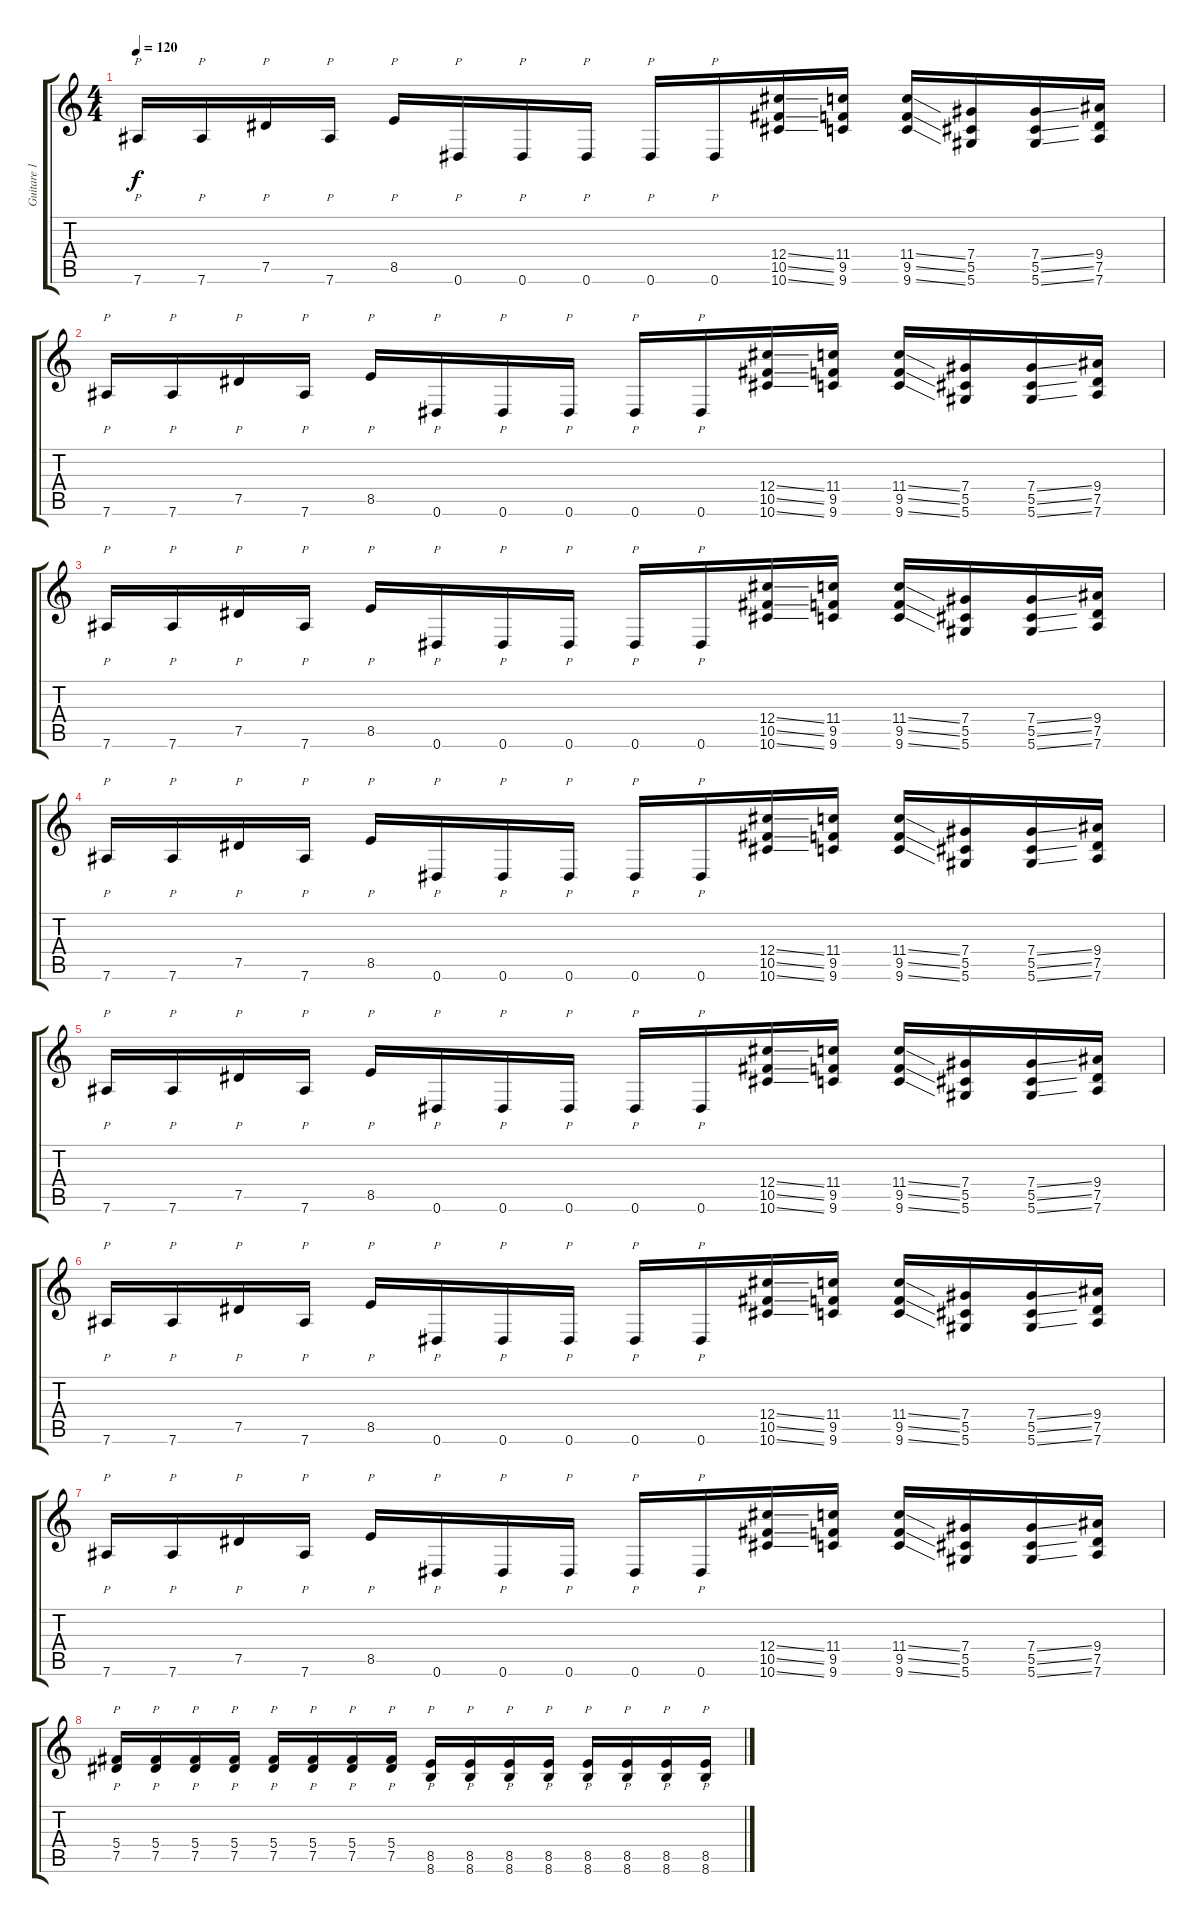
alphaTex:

\track ("Guitare 1" "Guitare 1") {instrument distortionguitar}
\staff {score tabs}
\tuning (Eb4 Bb3 Gb3 Db3 Ab2 Eb2) {hide}
\ts (4 4)
\tempo 120
\clef g2
\ks c
7.6.16{p dy f} 7.6.16{p} 7.5.16{p} 7.6.16{p} 8.5.16{p} 0.6.16{p} 0.6.16{p} 0.6.16{p} 0.6.16{p} 0.6.16{p} (12.4{ss} 10.5{ss} 10.6{ss}).16 (11.4 9.5 9.6).16 (11.4{ss} 9.5{ss} 9.6{ss}).16 (7.4 5.5 5.6).16 (7.4{ss} 5.5{ss} 5.6{ss}).16 (9.4 7.5 7.6).16 |
7.6.16{p} 7.6.16{p} 7.5.16{p} 7.6.16{p} 8.5.16{p} 0.6.16{p} 0.6.16{p} 0.6.16{p} 0.6.16{p} 0.6.16{p} (12.4{ss} 10.5{ss} 10.6{ss}).16 (11.4 9.5 9.6).16 (11.4{ss} 9.5{ss} 9.6{ss}).16 (7.4 5.5 5.6).16 (7.4{ss} 5.5{ss} 5.6{ss}).16 (9.4 7.5 7.6).16 |
7.6.16{p} 7.6.16{p} 7.5.16{p} 7.6.16{p} 8.5.16{p} 0.6.16{p} 0.6.16{p} 0.6.16{p} 0.6.16{p} 0.6.16{p} (12.4{ss} 10.5{ss} 10.6{ss}).16 (11.4 9.5 9.6).16 (11.4{ss} 9.5{ss} 9.6{ss}).16 (7.4 5.5 5.6).16 (7.4{ss} 5.5{ss} 5.6{ss}).16 (9.4 7.5 7.6).16 |
7.6.16{p} 7.6.16{p} 7.5.16{p} 7.6.16{p} 8.5.16{p} 0.6.16{p} 0.6.16{p} 0.6.16{p} 0.6.16{p} 0.6.16{p} (12.4{ss} 10.5{ss} 10.6{ss}).16 (11.4 9.5 9.6).16 (11.4{ss} 9.5{ss} 9.6{ss}).16 (7.4 5.5 5.6).16 (7.4{ss} 5.5{ss} 5.6{ss}).16 (9.4 7.5 7.6).16 |
7.6.16{p} 7.6.16{p} 7.5.16{p} 7.6.16{p} 8.5.16{p} 0.6.16{p} 0.6.16{p} 0.6.16{p} 0.6.16{p} 0.6.16{p} (12.4{ss} 10.5{ss} 10.6{ss}).16 (11.4 9.5 9.6).16 (11.4{ss} 9.5{ss} 9.6{ss}).16 (7.4 5.5 5.6).16 (7.4{ss} 5.5{ss} 5.6{ss}).16 (9.4 7.5 7.6).16 |
7.6.16{p} 7.6.16{p} 7.5.16{p} 7.6.16{p} 8.5.16{p} 0.6.16{p} 0.6.16{p} 0.6.16{p} 0.6.16{p} 0.6.16{p} (12.4{ss} 10.5{ss} 10.6{ss}).16 (11.4 9.5 9.6).16 (11.4{ss} 9.5{ss} 9.6{ss}).16 (7.4 5.5 5.6).16 (7.4{ss} 5.5{ss} 5.6{ss}).16 (9.4 7.5 7.6).16 |
7.6.16{p} 7.6.16{p} 7.5.16{p} 7.6.16{p} 8.5.16{p} 0.6.16{p} 0.6.16{p} 0.6.16{p} 0.6.16{p} 0.6.16{p} (12.4{ss} 10.5{ss} 10.6{ss}).16 (11.4 9.5 9.6).16 (11.4{ss} 9.5{ss} 9.6{ss}).16 (7.4 5.5 5.6).16 (7.4{ss} 5.5{ss} 5.6{ss}).16 (9.4 7.5 7.6).16 |
(5.4 7.5).16{p} (5.4 7.5).16{p} (5.4 7.5).16{p} (5.4 7.5).16{p} (5.4 7.5).16{p} (5.4 7.5).16{p} (5.4 7.5).16{p} (5.4 7.5).16{p} (8.5 8.6).16{p} (8.5 8.6).16{p} (8.5 8.6).16{p} (8.5 8.6).16{p} (8.5 8.6).16{p} (8.5 8.6).16{p} (8.5 8.6).16{p} (8.5 8.6).16{p}
